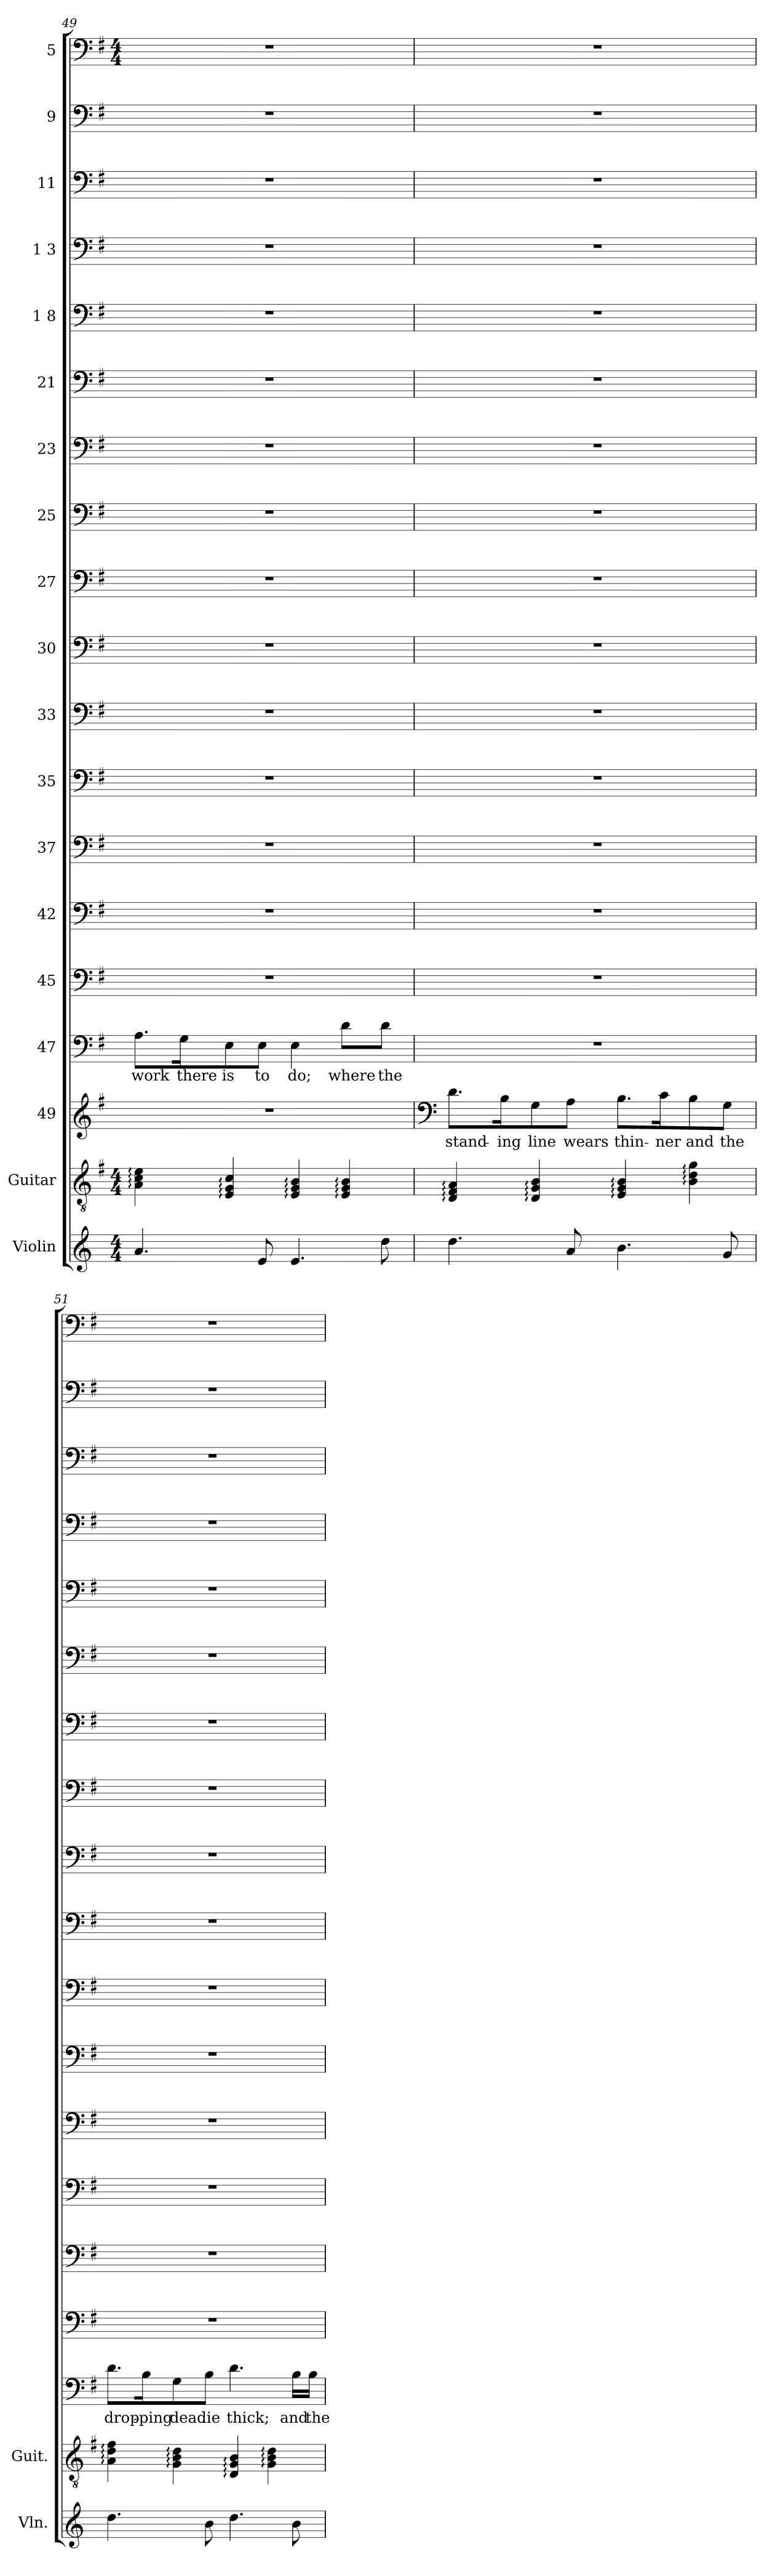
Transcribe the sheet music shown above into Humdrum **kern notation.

**kern	**kern	**kern	**text	**kern	**text	**kern	**kern	**kern	**kern	**kern	**kern	**kern	**kern	**kern	**kern	**kern	**kern	**kern	**kern	**kern
*part19	*part18	*part17	*part17	*part16	*part16	*part15	*part14	*part13	*part12	*part11	*part10	*part9	*part8	*part7	*part6	*part5	*part4	*part3	*part2	*part1
*staff19	*staff18	*staff17	*staff17	*staff16	*staff16	*staff15	*staff14	*staff13	*staff12	*staff11	*staff10	*staff9	*staff8	*staff7	*staff6	*staff5	*staff4	*staff3	*staff2	*staff1
*I"Violin	*I"Guitar	*I"49	*	*I"47	*	*I"45	*I"42	*I"37	*I"35	*I"33	*I"30	*I"27	*I"25	*I"23	*I"21	*I"1 8	*I"1 3	*I"11	*I"9	*I"5
*I'Vln.	*I'Guit.	*	*	*	*	*	*	*	*	*	*	*	*	*	*	*	*	*	*	*
*clefG2	*clefGv2	*clefG2	*	*clefF4	*	*clefF4	*clefF4	*clefF4	*clefF4	*clefF4	*clefF4	*clefF4	*clefF4	*clefF4	*clefF4	*clefF4	*clefF4	*clefF4	*clefF4	*clefF4
*	*ITrd4c7	*ITrd-3c-5	*	*ITrd-3c-5	*	*ITrd-3c-5	*ITrd-3c-5	*ITrd-3c-5	*ITrd-3c-5	*ITrd-3c-5	*ITrd-3c-5	*ITrd-3c-5	*ITrd-3c-5	*ITrd-3c-5	*ITrd-3c-5	*ITrd-3c-5	*ITrd-3c-5	*ITrd-3c-5	*ITrd-3c-5	*ITrd-3c-5
*k[]	*k[]	*k[]	*	*k[]	*	*k[]	*k[]	*k[]	*k[]	*k[]	*k[]	*k[]	*k[]	*k[]	*k[]	*k[]	*k[]	*k[]	*k[]	*k[]
*C:	*C:	*C:	*	*C:	*	*C:	*C:	*C:	*C:	*C:	*C:	*C:	*C:	*C:	*C:	*C:	*C:	*C:	*C:	*C:
*M4/4	*M4/4	*	*	*	*	*	*	*	*	*	*	*	*	*	*	*	*	*	*	*M4/4
=49	=49	=49	=49	=49	=49	=49	=49	=49	=49	=49	=49	=49	=49	=49	=49	=49	=49	=49	=49	=49
!	!	!	!	!	!LO:LY:b	!	!	!	!	!	!	!	!	!	!	!	!	!	!	!
4.a/	4D\: 4F\: 4A\:	1r	.	8.d\L	work	1r	1r	1r	1r	1r	1r	1r	1r	1r	1r	1r	1r	1r	1r	1r
!	!	!	!	!	!LO:LY:b	!	!	!	!	!	!	!	!	!	!	!	!	!	!	!
.	.	.	.	16c\k	there	.	.	.	.	.	.	.	.	.	.	.	.	.	.	.
!	!	!	!	!	!LO:LY:b	!	!	!	!	!	!	!	!	!	!	!	!	!	!	!
.	4AA/: 4C/: 4F/:	.	.	8A\	is	.	.	.	.	.	.	.	.	.	.	.	.	.	.	.
!	!	!	!	!	!LO:LY:b	!	!	!	!	!	!	!	!	!	!	!	!	!	!	!
8e/	.	.	.	8A\J	to	.	.	.	.	.	.	.	.	.	.	.	.	.	.	.
!	!	!	!	!	!LO:LY:b	!	!	!	!	!	!	!	!	!	!	!	!	!	!	!
4.e/	4AA/: 4C/: 4E/:	.	.	4A\	do;	.	.	.	.	.	.	.	.	.	.	.	.	.	.	.
!	!	!	!	!	!LO:LY:b	!	!	!	!	!	!	!	!	!	!	!	!	!	!	!
.	4AA/: 4C/: 4E/:	.	.	8g\L	where	.	.	.	.	.	.	.	.	.	.	.	.	.	.	.
!	!	!	!	!	!LO:LY:b	!	!	!	!	!	!	!	!	!	!	!	!	!	!	!
8dd\	.	.	.	8g\J	the	.	.	.	.	.	.	.	.	.	.	.	.	.	.	.
!!LO:LB:g=z
=50	=50	=50	=50	=50	=50	=50	=50	=50	=50	=50	=50	=50	=50	=50	=50	=50	=50	=50	=50	=50
*	*	*clefF4	*	*	*	*	*	*	*	*	*	*	*	*	*	*	*	*	*	*
!	!	!	!LO:LY:b	!	!	!	!	!	!	!	!	!	!	!	!	!	!	!	!	!
4.dd\	4GG/: 4BB/: 4D/:	8.g\L	stand-	1r	.	1r	1r	1r	1r	1r	1r	1r	1r	1r	1r	1r	1r	1r	1r	1r
!	!	!	!LO:LY:b	!	!	!	!	!	!	!	!	!	!	!	!	!	!	!	!	!
.	.	16e\k	-ing	.	.	.	.	.	.	.	.	.	.	.	.	.	.	.	.	.
!	!	!	!LO:LY:b	!	!	!	!	!	!	!	!	!	!	!	!	!	!	!	!	!
.	4GG/: 4C/: 4E/:	8c\	line	.	.	.	.	.	.	.	.	.	.	.	.	.	.	.	.	.
!	!	!	!LO:LY:b	!	!	!	!	!	!	!	!	!	!	!	!	!	!	!	!	!
8a/	.	8d\J	wears	.	.	.	.	.	.	.	.	.	.	.	.	.	.	.	.	.
!	!	!	!LO:LY:b	!	!	!	!	!	!	!	!	!	!	!	!	!	!	!	!	!
4.b\	4AA/: 4C/: 4E/:	8.e\L	thin-	.	.	.	.	.	.	.	.	.	.	.	.	.	.	.	.	.
!	!	!	!LO:LY:b	!	!	!	!	!	!	!	!	!	!	!	!	!	!	!	!	!
.	.	16f\k	-ner	.	.	.	.	.	.	.	.	.	.	.	.	.	.	.	.	.
!	!	!	!LO:LY:b	!	!	!	!	!	!	!	!	!	!	!	!	!	!	!	!	!
.	4E\: 4G\: 4c\:	8e\	and	.	.	.	.	.	.	.	.	.	.	.	.	.	.	.	.	.
!	!	!	!LO:LY:b	!	!	!	!	!	!	!	!	!	!	!	!	!	!	!	!	!
8g/	.	8c\J	the	.	.	.	.	.	.	.	.	.	.	.	.	.	.	.	.	.
=51	=51	=51	=51	=51	=51	=51	=51	=51	=51	=51	=51	=51	=51	=51	=51	=51	=51	=51	=51	=51
!	!	!	!LO:LY:b	!	!	!	!	!	!	!	!	!	!	!	!	!	!	!	!	!
4.dd\	4D\: 4G\: 4B\:	8.g\L	drop-	1r	.	1r	1r	1r	1r	1r	1r	1r	1r	1r	1r	1r	1r	1r	1r	1r
!	!	!	!LO:LY:b	!	!	!	!	!	!	!	!	!	!	!	!	!	!	!	!	!
.	.	16e\k	-ping	.	.	.	.	.	.	.	.	.	.	.	.	.	.	.	.	.
!	!	!	!LO:LY:b	!	!	!	!	!	!	!	!	!	!	!	!	!	!	!	!	!
.	4C\: 4E\: 4G\:	8c\	dead	.	.	.	.	.	.	.	.	.	.	.	.	.	.	.	.	.
!	!	!	!LO:LY:b	!	!	!	!	!	!	!	!	!	!	!	!	!	!	!	!	!
8b\	.	8e\J	lie	.	.	.	.	.	.	.	.	.	.	.	.	.	.	.	.	.
!	!	!	!LO:LY:b	!	!	!	!	!	!	!	!	!	!	!	!	!	!	!	!	!
4.dd\	4GG/: 4C/: 4E/:	4.g\	thick;	.	.	.	.	.	.	.	.	.	.	.	.	.	.	.	.	.
.	4C\: 4E\: 4G\:	.	.	.	.	.	.	.	.	.	.	.	.	.	.	.	.	.	.	.
!	!	!	!LO:LY:b	!	!	!	!	!	!	!	!	!	!	!	!	!	!	!	!	!
8b\	.	16e\LL	and	.	.	.	.	.	.	.	.	.	.	.	.	.	.	.	.	.
!	!	!	!LO:LY:b	!	!	!	!	!	!	!	!	!	!	!	!	!	!	!	!	!
.	.	16e\JJ	the	.	.	.	.	.	.	.	.	.	.	.	.	.	.	.	.	.
=	=	=	=	=	=	=	=	=	=	=	=	=	=	=	=	=	=	=	=	=
*-	*-	*-	*-	*-	*-	*-	*-	*-	*-	*-	*-	*-	*-	*-	*-	*-	*-	*-	*-	*-
